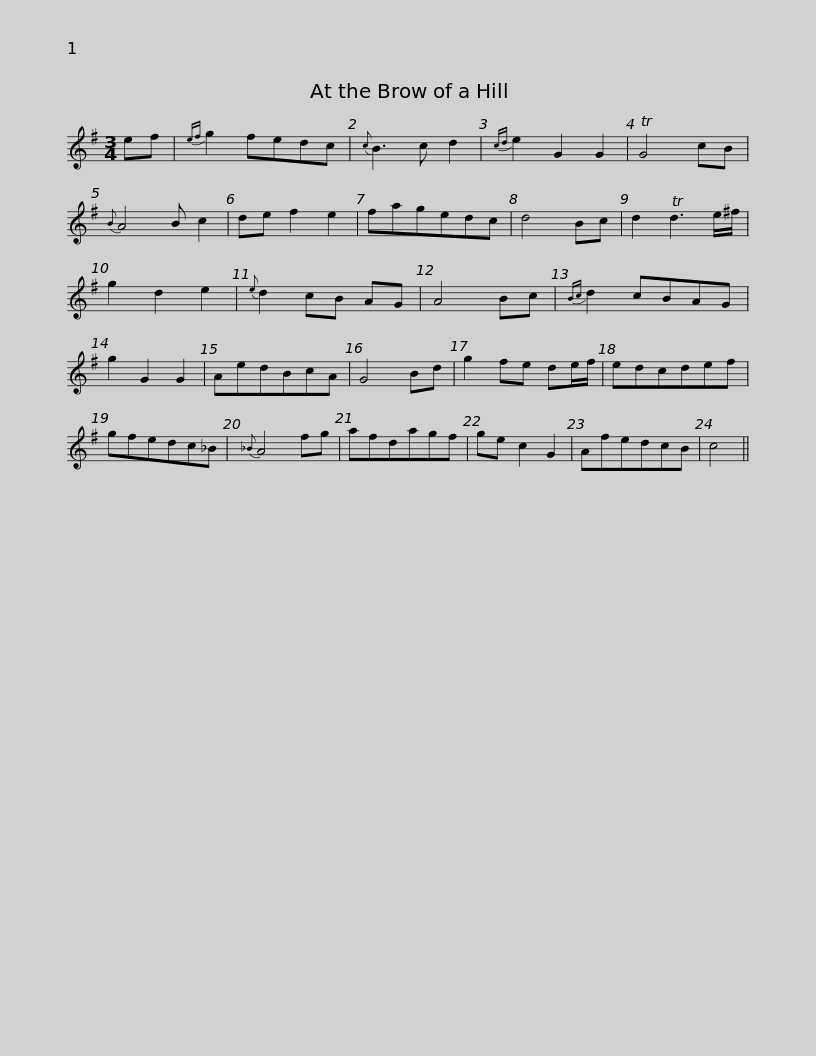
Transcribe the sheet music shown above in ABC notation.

X:1
L:1/8
M:3/4
I:linebreak $
K:G
V:1 treble
V:1
 ef |{ef} g2 fedc |{c} B3 c d2 |{cd} e2 G2 G2 | TG4 cB | %5
{B} A4 B c2 | de f2 e2 | fagedc | d4 Bc | d2 Td3 e/^f/ |$ %10
 g2 d2 e2 |{e} d2 cB AG | A4 Bc |{Bc} d2 cBAG | g2 G2 G2 | %15
 AedBcA | G4 Bd | g2 fe de/f/ | edcdef |$ gfedc_B | %20
{_B} A4 fg | afdagf | ge c2 G2 | AfedcB | c4 || %25
